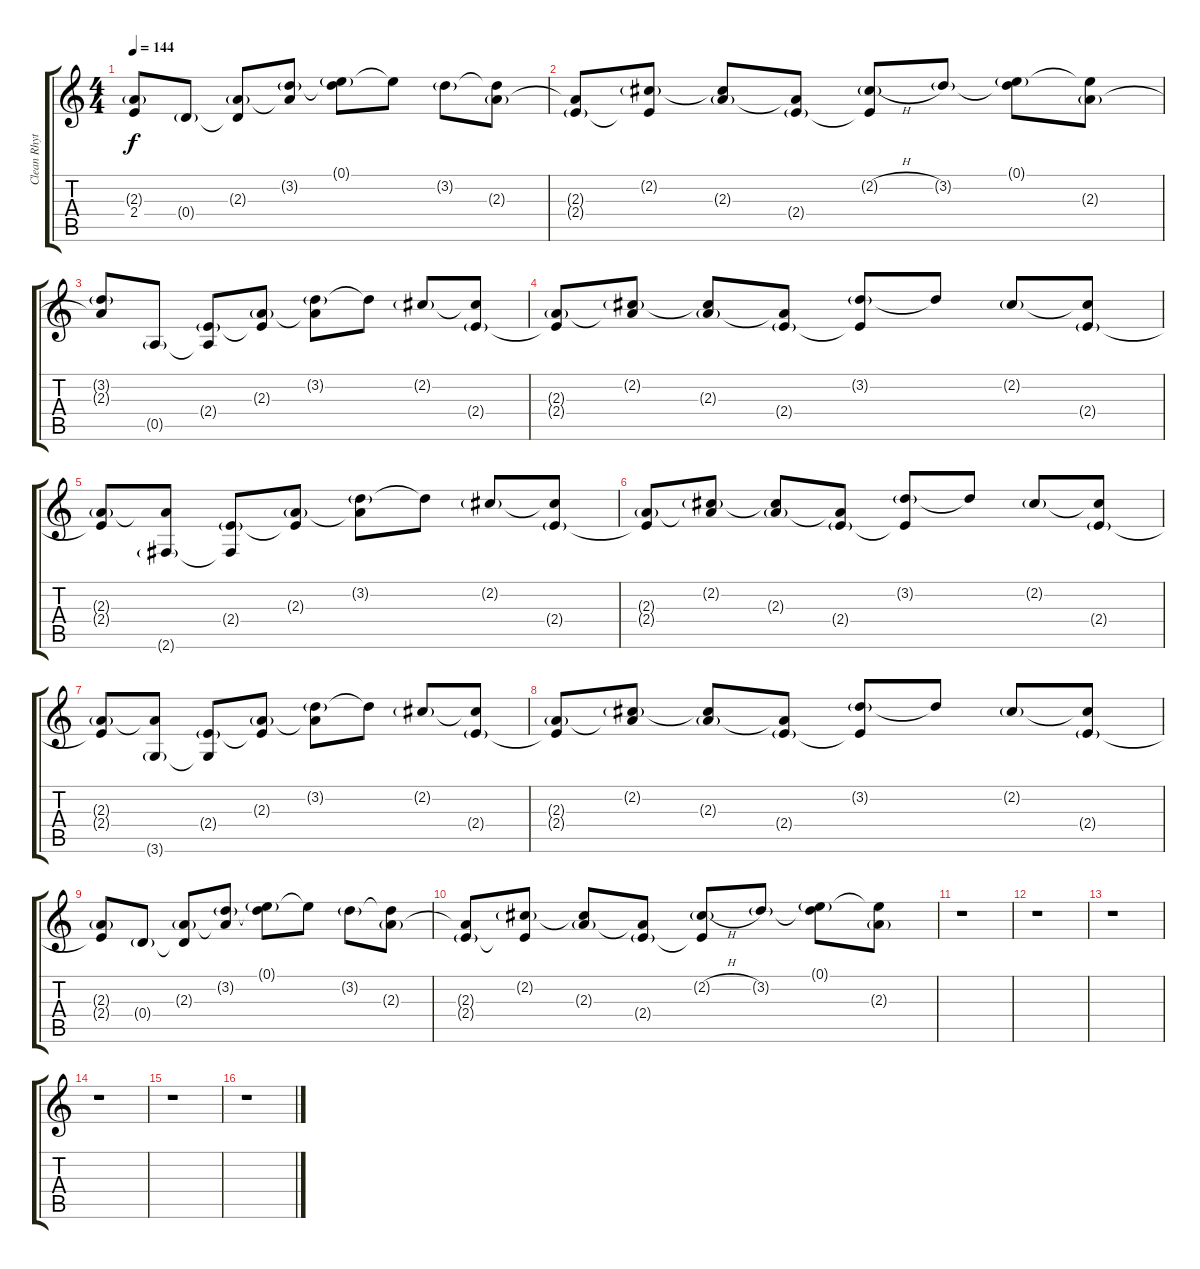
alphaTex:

\track ("Clean Rhythm Echo" "Clean Rhyt") {instrument acousticguitarsteel}
\staff {score tabs}
\tuning (E4 B3 G3 D3 A2 E2) {hide}
\ts (4 4)
\tempo 144
\clef g2
\ks c
(2.3{g} 2.4{t}).8{dy f} 0.4{g}.8 (2.3{g} 0.4{t}).8 (3.2{g} 2.3{t}).8 (0.1{g} 3.2{t}).8 0.1{t}.8 3.2{g}.8 (3.2{t} 2.3{g}).8 |
(2.3{t} 2.4{g}).8 (2.2{g} 2.4{t}).8 (2.2{t} 2.3{g}).8 (2.3{t} 2.4{g}).8 (2.2{h g} 2.4{t}).8 3.2{g}.8 (0.1{g} 3.2{t}).8 (0.1{t} 2.3{g}).8 |
(3.2{g} 2.3{t}).8 0.5{g}.8 (2.4{g} 0.5{t}).8 (2.3{g} 2.4{t}).8 (3.2{g} 2.3{t}).8 3.2{t}.8 2.2{g}.8 (2.2{t} 2.4{g}).8 |
(2.3{g} 2.4{t}).8 (2.2{g} 2.3{t}).8 (2.2{t} 2.3{g}).8 (2.3{t} 2.4{g}).8 (3.2{g} 2.4{t}).8 3.2{t}.8 2.2{g}.8 (2.2{t} 2.4{g}).8 |
(2.3{g} 2.4{t}).8 (2.3{t} 2.6{g}).8 (2.4{g} 2.6{t}).8 (2.3{g} 2.4{t}).8 (3.2{g} 2.3{t}).8 3.2{t}.8 2.2{g}.8 (2.2{t} 2.4{g}).8 |
(2.3{g} 2.4{t}).8 (2.2{g} 2.3{t}).8 (2.2{t} 2.3{g}).8 (2.3{t} 2.4{g}).8 (3.2{g} 2.4{t}).8 3.2{t}.8 2.2{g}.8 (2.2{t} 2.4{g}).8 |
(2.3{g} 2.4{t}).8 (2.3{t} 3.6{g}).8 (2.4{g} 3.6{t}).8 (2.3{g} 2.4{t}).8 (3.2{g} 2.3{t}).8 3.2{t}.8 2.2{g}.8 (2.2{t} 2.4{g}).8 |
(2.3{g} 2.4{t}).8 (2.2{g} 2.3{t}).8 (2.2{t} 2.3{g}).8 (2.3{t} 2.4{g}).8 (3.2{g} 2.4{t}).8 3.2{t}.8 2.2{g}.8 (2.2{t} 2.4{g}).8 |
(2.3{g} 2.4{t}).8 0.4{g}.8 (2.3{g} 0.4{t}).8 (3.2{g} 2.3{t}).8 (0.1{g} 3.2{t}).8 0.1{t}.8 3.2{g}.8 (3.2{t} 2.3{g}).8 |
(2.3{t} 2.4{g}).8 (2.2{g} 2.4{t}).8 (2.2{t} 2.3{g}).8 (2.3{t} 2.4{g}).8 (2.2{h g} 2.4{t}).8 3.2{g}.8 (0.1{g} 3.2{t}).8 (0.1{t} 2.3{g}).8 |
r.1 |
r.1 |
r.1 |
r.1 |
r.1 |
r.1
